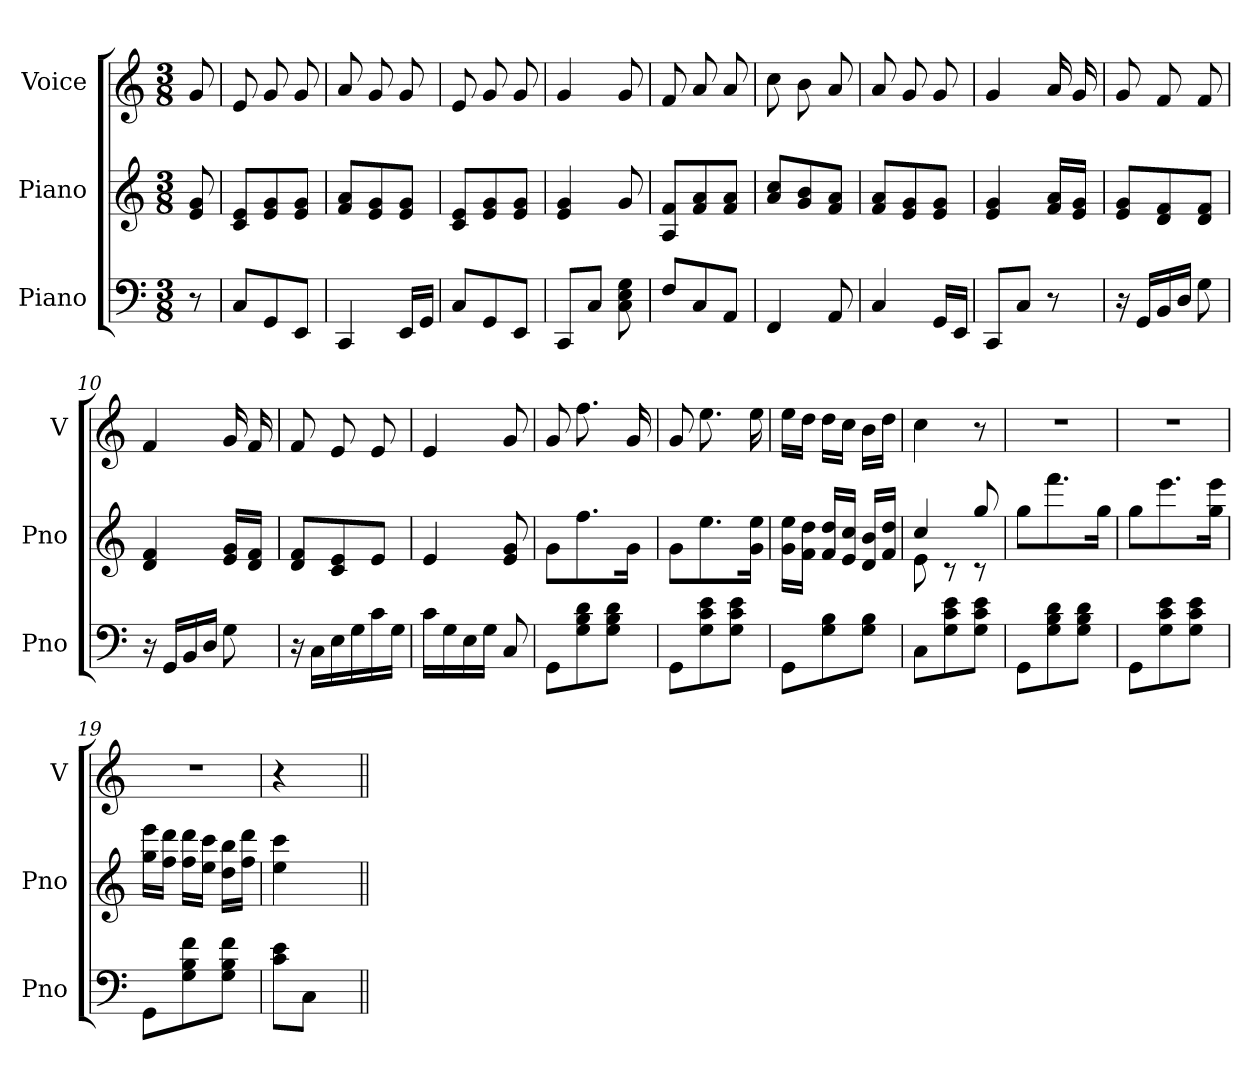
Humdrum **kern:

**kern	**kern	**kern
*part3	*part2	*part1
*staff3	*staff2	*staff1
*I"Piano	*I"Piano	*I"Voice
*I'Pno	*I'Pno	*I'V
*clefF4	*clefG2	*clefG2
*k[]	*k[]	*k[]
*M3/8	*M3/8	*M3/8
*MM96	*MM96	*MM96
=	=	=
8r	8e/ 8g/	8g/
=1	=1	=1
8C/L	8c/ 8e/L	8e/
8GG/	8e/ 8g/	8g/
8EE/J	8e/ 8g/J	8g/
=2	=2	=2
4CC/	8f/ 8a/L	8a/
.	8e/ 8g/	8g/
16EE/LL	8e/ 8g/J	8g/
16GG/JJ	.	.
=3	=3	=3
8C/L	8c/ 8e/L	8e/
8GG/	8e/ 8g/	8g/
8EE/J	8e/ 8g/J	8g/
=4	=4	=4
8CC/L	4e/ 4g/	4g/
8C/J	.	.
8C\ 8E\ 8G\	8g/	8g/
=5	=5	=5
8F/L	8A/ 8f/L	8f/
8C/	8f/ 8a/	8a/
8AA/J	8f/ 8a/J	8a/
=6	=6	=6
4FF/	8a/ 8cc/L	8cc\
.	8g/ 8b/	8b\
8AA/	8f/ 8a/J	8a/
=7	=7	=7
4C/	8f/ 8a/L	8a/
.	8e/ 8g/	8g/
16GG/LL	8e/ 8g/J	8g/
16EE/JJ	.	.
=8	=8	=8
8CC/L	4e/ 4g/	4g/
8C/J	.	.
8r	16f/ 16a/LL	16a/
.	16e/ 16g/JJ	16g/
!!LO:LB:g=z
=9	=9	=9
16r	8e/ 8g/L	8g/
16GG/LL	.	.
16BB/	8d/ 8f/	8f/
16D/JJ	.	.
8G\	8d/ 8f/J	8f/
=10	=10	=10
16r	4d/ 4f/	4f/
16GG/LL	.	.
16BB/	.	.
16D/JJ	.	.
8G\	16e/ 16g/LL	16g/
.	16d/ 16f/JJ	16f/
=11	=11	=11
16r	8d/ 8f/L	8f/
16C\LL	.	.
16E\	8c/ 8e/	8e/
16G\	.	.
16c\	8e/J	8e/
16G\JJ	.	.
=12	=12	=12
16c\LL	4e/	4e/
16G\	.	.
16E\	.	.
16G\JJ	.	.
8C/	8e/ 8g/	8g/
=13	=13	=13
8GG\L	8g\L	8g/
8G\ 8B\ 8d\	8.ff\	8.ff\
8G\ 8B\ 8d\J	.	.
.	16g\Jk	16g/
=14	=14	=14
8GG\L	8g\L	8g/
8G\ 8c\ 8e\	8.ee\	8.ee\
8G\ 8c\ 8e\J	.	.
.	16g\ 16ee\Jk	16ee\
=15	=15	=15
8GG\L	16g\ 16ee\LL	16ee\LL
.	16f\ 16dd\JJ	16dd\JJ
8G\ 8B\	16f/ 16dd/LL	16dd\LL
.	16e/ 16cc/JJ	16cc\JJ
8G\ 8B\J	16d/ 16b/LL	16b\LL
.	16f/ 16dd/JJ	16dd\JJ
!!LO:LB:g=z
=16	=16	=16
*	*^	*
8C\L	4cc/	8e\	4cc\
8G\ 8c\ 8e\	.	8r	.
8G\ 8c\ 8e\J	8gg/	8r	8r
*	*v	*v	*
=17	=17	=17
8GG\L	8gg\L	4.r
8G\ 8B\ 8d\	8.fff\	.
8G\ 8B\ 8d\J	.	.
.	16gg\Jk	.
=18	=18	=18
8GG\L	8gg\L	4.r
8G\ 8c\ 8e\	8.eee\	.
8G\ 8c\ 8e\J	.	.
.	16gg\ 16eee\Jk	.
=19	=19	=19
8GG\L	16gg\ 16eee\LL	4.r
.	16ff\ 16ddd\JJ	.
8G\ 8B\ 8f\	16ff\ 16ddd\LL	.
.	16ee\ 16ccc\JJ	.
8G\ 8B\ 8f\J	16dd\ 16bb\LL	.
.	16ff\ 16ddd\JJ	.
=20	=20	=20
8c\ 8e\L	4ee\ 4ccc\	4r
8C\J	.	.
8ryy	8ryy	8ryy
=||	=||	=||
*-	*-	*-
